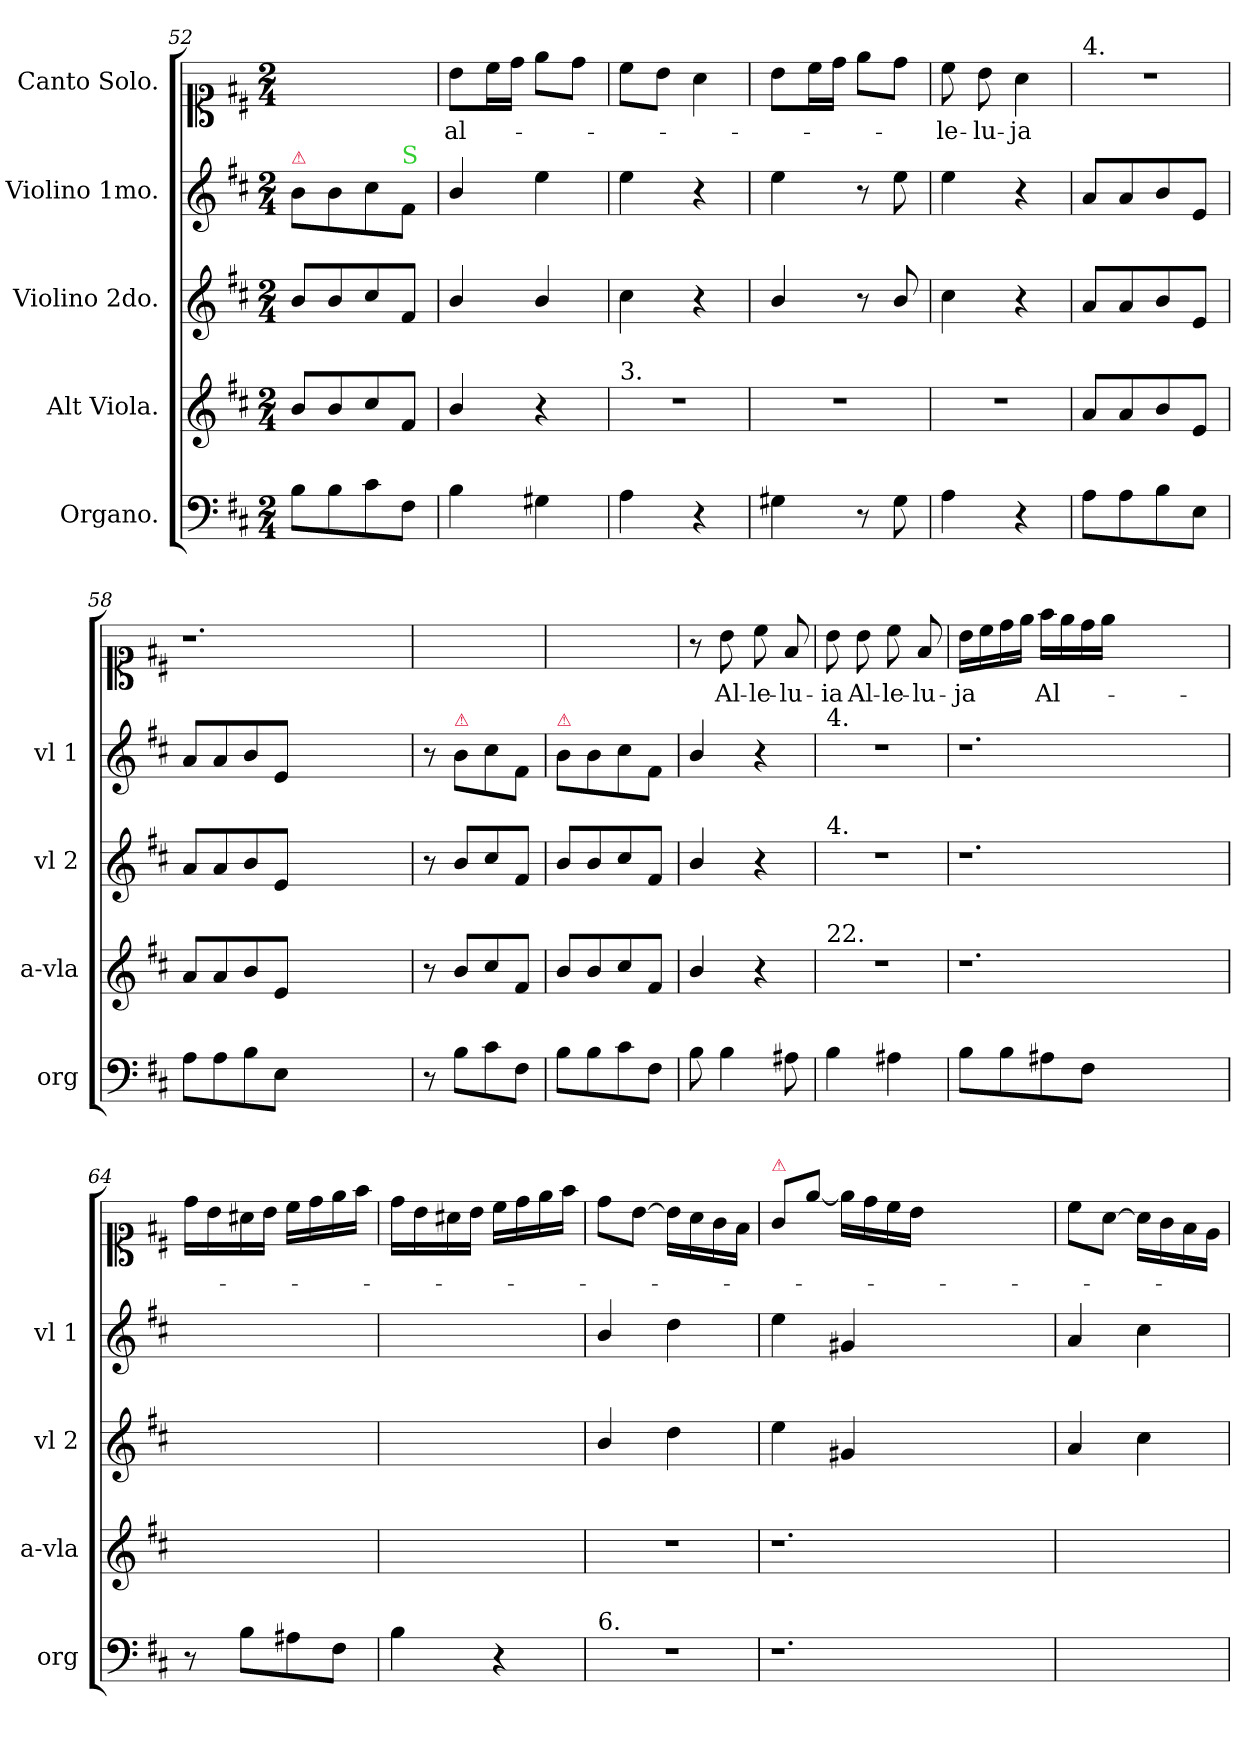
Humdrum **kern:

**kern	**kern	**kern	**kern	**kern	**text
*part5	*part4	*part3	*part2	*part1	*part1
*staff5	*staff4	*staff3	*staff2	*staff1	*staff1
*I"Organo.	*I"Alt Viola.	*I"Violino 2do.	*I"Violino 1mo.	*I"Canto Solo.	*
*I'org	*I'a-vla	*I'vl 2	*I'vl 1	*	*
*clefF4	*clefG2	*clefG2	*clefG2	*clefC1	*
*k[f#c#]	*k[f#c#]	*k[f#c#]	*k[f#c#]	*k[f#c#]	*
*D:	*D:	*D:	*D:	*D:	*
*M2/4	*M2/4	*M2/4	*M2/4	*M2/4	*
=52	=52	=52	=52	=52	=52
!	!	!	!LO:TX:a:color=crimson:t=⚠	!	!
8B\L	8b/L	8b/L	8b\L	2ryy	.
8B\	8b/	8b/	8b\	.	.
8c#\	8cc#/	8cc#/	8cc#\	.	.
!	!	!	!LO:TX:a:color=limegreen:t=S	!	!
8F#\J	8f#/J	8f#/J	8f#/J	.	.
=53	=53	=53	=53	=53	=53
4B\	4b/	4b/	4b/	8b\L	al-
.	.	.	.	16cc#\L	.
.	.	.	.	16dd\JJ	.
4G#X\	4r	4b/	4ee\	8ee\L	.
.	.	.	.	8dd\J	.
=54	=54	=54	=54	=54	=54
!	!LO:TX:a:t=3.	!	!	!	!
4A\	2r	4cc#\	4ee\	8cc#\L	.
.	.	.	.	8b\J	.
4r	.	4r	4r	4a\	.
=55	=55	=55	=55	=55	=55
4G#X\	2r	4b/	4ee\	8b\L	.
.	.	.	.	16cc#\L	.
.	.	.	.	16dd\JJ	.
8r	.	8r	8r	8ee\L	.
8G#\	.	8b/	8ee\	8dd\J	.
=56	=56	=56	=56	=56	=56
4A\	2r	4cc#\	4ee\	8cc#\	-le-
.	.	.	.	8b\	-lu-
4r	.	4r	4r	4a\	-ja
=57	=57	=57	=57	=57	=57
!	!	!	!	!LO:TX:a:t=4.	!
8A\L	8a/L	8a/L	8a/L	2r	.
8A\	8a/	8a/	8a/	.	.
8B\	8b/	8b/	8b/	.	.
8E\J	8e/J	8e/J	8e/J	.	.
=58	=58	=58	=58	=58	=58
8A\L	8a/L	8a/L	8a/L	1.r	.
8A\	8a/	8a/	8a/	.	.
8B\	8b/	8b/	8b/	.	.
8E\J	8e/J	8e/J	8e/J	.	.
1ryy	1ryy	1ryy	1ryy	.	.
=59	=59	=59	=59	=59	=59
8r	8r	8r	8r	2ryy	.
!	!	!	!LO:TX:a:color=crimson:t=⚠	!	!
8B\L	8b/L	8b/L	8b\L	.	.
8c#\	8cc#/	8cc#/	8cc#\	.	.
8F#\J	8f#/J	8f#/J	8f#/J	.	.
=60	=60	=60	=60	=60	=60
!	!	!	!LO:TX:a:color=crimson:t=⚠	!	!
8B\L	8b/L	8b/L	8b\L	2ryy	.
8B\	8b/	8b/	8b\	.	.
8c#\	8cc#/	8cc#/	8cc#\	.	.
8F#\J	8f#/J	8f#/J	8f#/J	.	.
=61	=61	=61	=61	=61	=61
8B\	4b/	4b/	4b/	8r	.
4B\	.	.	.	8b\	Al-
.	4r	4r	4r	8cc#\	-le-
8A#X\	.	.	.	8f#/	-lu-
=62	=62	=62	=62	=62	=62
!	!	!	!LO:TX:a:t=4.	!	!
!	!	!LO:TX:a:t=4.	!	!	!
!	!LO:TX:a:t=22.	!	!	!	!
4B\	2r	2r	2r	8b\	-ia
!	!	!	!	!	!LO:LY:i
.	.	.	.	8b\	Al-
!	!	!	!	!	!LO:LY:i
4A#X\	.	.	.	8cc#\	-le-
!	!	!	!	!	!LO:LY:i
.	.	.	.	8f#/	-lu-
=63	=63	=63	=63	=63	=63
!	!	!	!	!	!LO:LY:i
8B\L	1.r	1.r	1.r	16b\LL	-ja
.	.	.	.	16cc#\	.
8B\	.	.	.	16dd\	.
.	.	.	.	16ee\JJ	.
8A#X\	.	.	.	16ff#\LL	Al-
.	.	.	.	16ee\	.
8F#\J	.	.	.	16dd\	.
.	.	.	.	16ee\JJ	.
1ryy	.	.	.	1ryy	.
=64	=64	=64	=64	=64	=64
8r	2ryy	2ryy	2ryy	16dd\LL	.
.	.	.	.	16b\	.
8B\L	.	.	.	16a#X\	.
.	.	.	.	16b\JJ	.
8A#X\	.	.	.	16cc#\LL	.
.	.	.	.	16dd\	.
8F#\J	.	.	.	16ee\	.
.	.	.	.	16ff#\JJ	.
=65	=65	=65	=65	=65	=65
4B\	2ryy	2ryy	2ryy	16dd\LL	.
.	.	.	.	16b\	.
.	.	.	.	16a#X\	.
.	.	.	.	16b\JJ	.
4r	.	.	.	16cc#\LL	.
.	.	.	.	16dd\	.
.	.	.	.	16ee\	.
.	.	.	.	16ff#\JJ	.
=66	=66	=66	=66	=66	=66
!LO:TX:a:t=6.	!	!	!	!	!
2r	2r	4b/	4b/	8dd\L	.
.	.	.	.	[8b\J	.
.	.	4dd\	4dd\	16b\LL]	.
.	.	.	.	16a\	.
.	.	.	.	16g\	.
.	.	.	.	16f#\JJ	.
=67	=67	=67	=67	=67	=67
!	!	!	!	!LO:TX:a:color=crimson:t=⚠	!
1.r	1.r	4ee\	4ee\	8g/L	.
.	.	.	.	[8ee\J	.
.	.	4g#X/	4g#X/	16ee\LL]	.
.	.	.	.	16dd\	.
.	.	.	.	16cc#\	.
.	.	.	.	16b\JJ	.
.	.	1ryy	1ryy	1ryy	.
=68	=68	=68	=68	=68	=68
2ryy	2ryy	4a/	4a/	8cc#\L	.
.	.	.	.	[8a\J	.
.	.	4cc#\	4cc#\	16a\LL]	.
.	.	.	.	16g\	.
.	.	.	.	16f#\	.
.	.	.	.	16e\JJ	.
=	=	=	=	=	=
*-	*-	*-	*-	*-	*-
